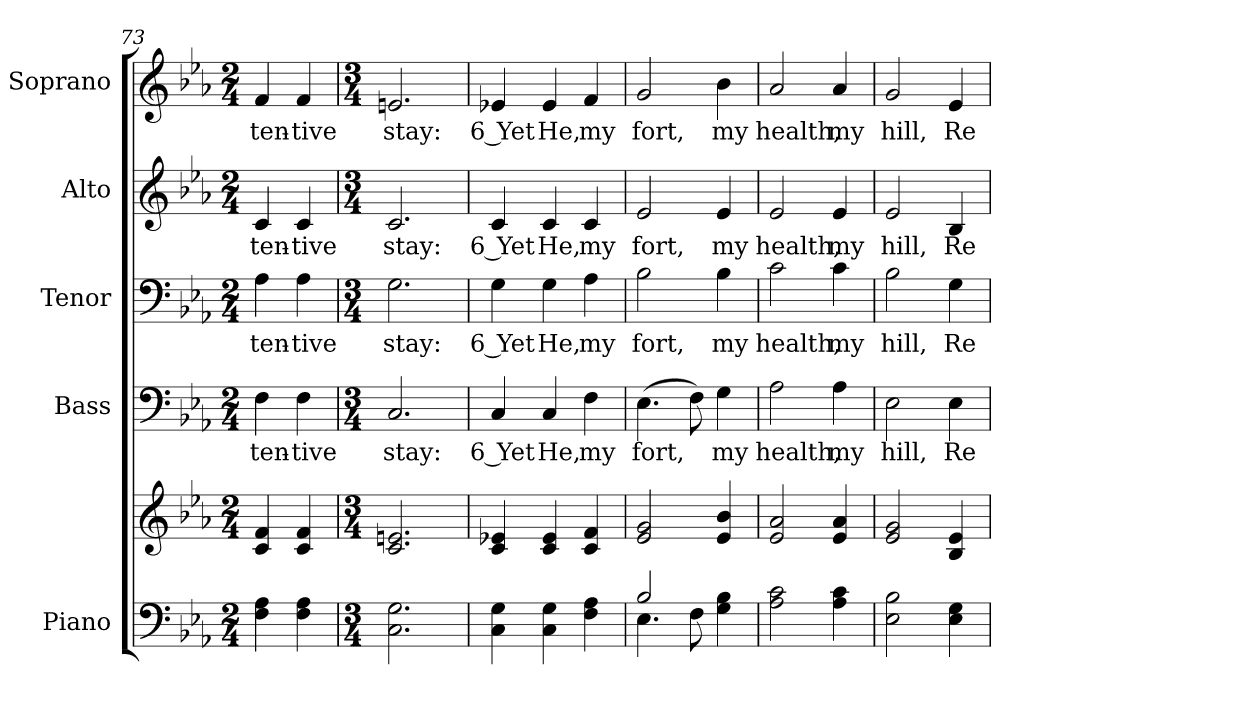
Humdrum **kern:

**kern	**kern	**kern	**text	**kern	**text	**kern	**text	**kern	**text
*part5	*part5	*part4	*part4	*part3	*part3	*part2	*part2	*part1	*part1
*staff6	*staff5	*staff4	*staff4	*staff3	*staff3	*staff2	*staff2	*staff1	*staff1
*I"Piano	*	*I"Bass	*	*I"Tenor	*	*I"Alto	*	*I"Soprano	*
*I'Pno.	*	*I'B.	*	*I'T.	*	*I'A.	*	*I'S.	*
!!LO:PB:g=z
*clefF4	*clefG2	*clefF4	*	*clefF4	*	*clefG2	*	*clefG2	*
*k[b-e-a-]	*k[b-e-a-]	*k[b-e-a-]	*	*k[b-e-a-]	*	*k[b-e-a-]	*	*k[b-e-a-]	*
*E-:	*E-:	*E-:	*	*E-:	*	*E-:	*	*E-:	*
*M2/4	*M2/4	*M2/4	*	*M2/4	*	*M2/4	*	*M2/4	*
=73	=73	=73	=73	=73	=73	=73	=73	=73	=73
!	!	!	!LO:LY:b:color=#000000	!	!	!	!	!	!
!	!	!	!	!	!LO:LY:b:color=#000000	!	!	!	!
!	!	!	!	!	!	!	!LO:LY:b:color=#000000	!	!
!	!	!	!	!	!	!	!	!	!LO:LY:b:color=#000000
4Fi\ 4A-i	4ci/ 4fi	4Fi\	-ten-	4A-i\	-ten-	4ci/	-ten-	4fi/	-ten-
!	!	!	!LO:LY:b:color=#000000	!	!	!	!	!	!
!	!	!	!	!	!LO:LY:b:color=#000000	!	!	!	!
!	!	!	!	!	!	!	!LO:LY:b:color=#000000	!	!
!	!	!	!	!	!	!	!	!	!LO:LY:b:color=#000000
4Fi\ 4A-i	4ci/ 4fi	4Fi\	-tive	4A-i\	-tive	4ci/	-tive	4fi/	-tive
=74	=74	=74	=74	=74	=74	=74	=74	=74	=74
*M3/4	*M3/4	*M3/4	*	*M3/4	*	*M3/4	*	*M3/4	*
!	!	!	!LO:LY:b:color=#000000	!	!	!	!	!	!
!	!	!	!	!	!LO:LY:b:color=#000000	!	!	!	!
!	!	!	!	!	!	!	!LO:LY:b:color=#000000	!	!
!	!	!	!	!	!	!	!	!	!LO:LY:b:color=#000000
2.Ci\ 2.Gi	2.ci/ 2.eni	2.Ci/	stay:	2.Gi\	stay:	2.ci/	stay:	2.eni/	stay:
=75	=75	=75	=75	=75	=75	=75	=75	=75	=75
!	!	!	!LO:LY:b:color=#000000	!	!	!	!	!	!
!	!	!	!	!	!LO:LY:b:color=#000000	!	!	!	!
!	!	!	!	!	!	!	!LO:LY:b:color=#000000	!	!
!	!	!	!	!	!	!	!	!	!LO:LY:b:color=#000000
4Ci\ 4Gi	4ci/ 4e-Xi	4Ci/	6 Yet	4Gi\	6 Yet	4ci/	6 Yet	4e-Xi/	6 Yet
!	!	!	!LO:LY:b:color=#000000	!	!	!	!	!	!
!	!	!	!	!	!LO:LY:b:color=#000000	!	!	!	!
!	!	!	!	!	!	!	!LO:LY:b:color=#000000	!	!
!	!	!	!	!	!	!	!	!	!LO:LY:b:color=#000000
4Ci\ 4Gi	4ci/ 4e-i	4Ci/	He,	4Gi\	He,	4ci/	He,	4e-i/	He,
!	!	!	!LO:LY:b:color=#000000	!	!	!	!	!	!
!	!	!	!	!	!LO:LY:b:color=#000000	!	!	!	!
!	!	!	!	!	!	!	!LO:LY:b:color=#000000	!	!
!	!	!	!	!	!	!	!	!	!LO:LY:b:color=#000000
4Fi\ 4A-i	4ci/ 4fi	4Fi\	my	4A-i\	my	4ci/	my	4fi/	my
=76	=76	=76	=76	=76	=76	=76	=76	=76	=76
*^	*	*	*	*	*	*	*	*	*
!	!	!	!	!LO:LY:b:color=#000000	!	!	!	!	!	!
!	!	!	!	!	!	!LO:LY:b:color=#000000	!	!	!	!
!	!	!	!	!	!	!	!	!LO:LY:b:color=#000000	!	!
!	!	!	!	!	!	!	!	!	!	!LO:LY:b:color=#000000
2B-i/	4.E-i\	2e-i/ 2gi	(4.E-i\	fort,	2B-i\	fort,	2e-i/	fort,	2gi/	fort,
.	8Fi\	.	8Fi\)	.	.	.	.	.	.	.
!	!	!	!	!LO:LY:b:color=#000000	!	!	!	!	!	!
!	!	!	!	!	!	!LO:LY:b:color=#000000	!	!	!	!
!	!	!	!	!	!	!	!	!LO:LY:b:color=#000000	!	!
!	!	!	!	!	!	!	!	!	!	!LO:LY:b:color=#000000
4Gi\ 4B-i	4ryy	4e-i/ 4b-i	4Gi\	my	4B-i\	my	4e-i/	my	4b-i\	my
*v	*v	*	*	*	*	*	*	*	*	*
=77	=77	=77	=77	=77	=77	=77	=77	=77	=77
*^	*	*	*	*	*	*	*	*	*
!	!	!	!	!LO:LY:b:color=#000000	!	!	!	!	!	!
*v	*v	*	*	*	*	*	*	*	*	*
*^	*	*	*	*	*	*	*	*	*
!	!	!	!	!	!	!LO:LY:b:color=#000000	!	!	!	!
*v	*v	*	*	*	*	*	*	*	*	*
*^	*	*	*	*	*	*	*	*	*
!	!	!	!	!	!	!	!	!LO:LY:b:color=#000000	!	!
*v	*v	*	*	*	*	*	*	*	*	*
*^	*	*	*	*	*	*	*	*	*
!	!	!	!	!	!	!	!	!	!	!LO:LY:b:color=#000000
*v	*v	*	*	*	*	*	*	*	*	*
2A-i\ 2ci	2e-i/ 2a-i	2A-i\	health,	2ci\	health,	2e-i/	health,	2a-i/	health,
!	!	!	!LO:LY:b:color=#000000	!	!	!	!	!	!
!	!	!	!	!	!LO:LY:b:color=#000000	!	!	!	!
!	!	!	!	!	!	!	!LO:LY:b:color=#000000	!	!
!	!	!	!	!	!	!	!	!	!LO:LY:b:color=#000000
4A-i\ 4ci	4e-i/ 4a-i	4A-i\	my	4ci\	my	4e-i/	my	4a-i/	my
=78	=78	=78	=78	=78	=78	=78	=78	=78	=78
!	!	!	!LO:LY:b:color=#000000	!	!	!	!	!	!
!	!	!	!	!	!LO:LY:b:color=#000000	!	!	!	!
!	!	!	!	!	!	!	!LO:LY:b:color=#000000	!	!
!	!	!	!	!	!	!	!	!	!LO:LY:b:color=#000000
2E-i\ 2B-i	2e-i/ 2gi	2E-i\	hill,	2B-i\	hill,	2e-i/	hill,	2gi/	hill,
!	!	!	!LO:LY:b:color=#000000	!	!	!	!	!	!
!	!	!	!	!	!LO:LY:b:color=#000000	!	!	!	!
!	!	!	!	!	!	!	!LO:LY:b:color=#000000	!	!
!	!	!	!	!	!	!	!	!	!LO:LY:b:color=#000000
4E-i\ 4Gi	4B-i/ 4e-i	4E-i\	Re-	4Gi\	Re-	4B-i/	Re-	4e-i/	Re-
=	=	=	=	=	=	=	=	=	=
*-	*-	*-	*-	*-	*-	*-	*-	*-	*-
